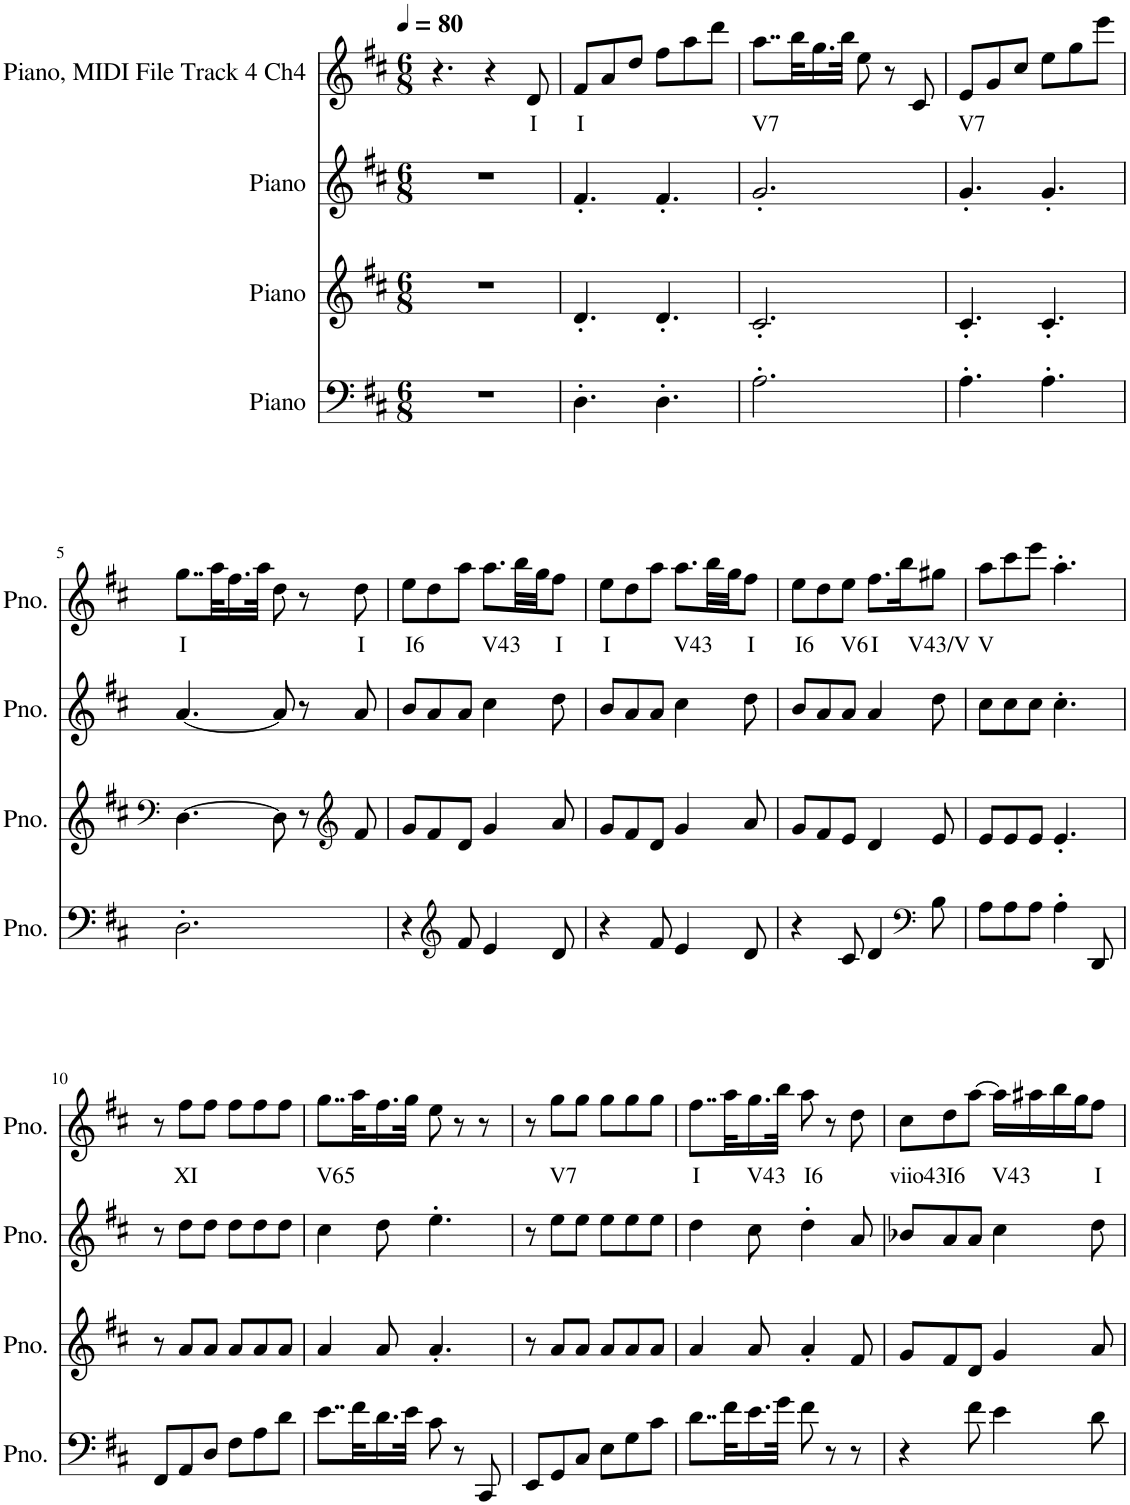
**kern	**kern	**kern	**kern	**text
*part4	*part3	*part2	*part1	*part1
*staff4	*staff3	*staff2	*staff1	*staff1
*I"Piano	*I"Piano	*I"Piano	*I"Piano, MIDI File Track 4 Ch4	*
*I'Pno.	*I'Pno.	*I'Pno.	*I'Pno.	*
*clefF4	*clefG2	*clefG2	*clefG2	*
*k[f#c#]	*k[f#c#]	*k[f#c#]	*k[f#c#]	*
*M6/8	*M6/8	*M6/8	*M6/8	*
*MM80	*MM80	*MM80	*MM80	*
=1	=1	=1	=1	=1
2.r	2.r	2.r	4.r	.
.	.	.	4r	.
!	!	!	!	!LO:LY:b
.	.	.	8d/	I
=2	=2	=2	=2	=2
!	!	!	!	!LO:LY:b
4.D'\	4.d'/	4.f#'/	8f#/L	I
.	.	.	8a/	.
.	.	.	8dd/J	.
4.D'\	4.d'/	4.f#'/	8ff#\L	.
.	.	.	8aa\	.
.	.	.	8ddd\J	.
=3	=3	=3	=3	=3
!	!	!	!	!LO:LY:b
2.A'\	2.c#'/	2.g'/	8..aa\L	V7
.	.	.	32bb\KL	.
.	.	.	16.gg\	.
.	.	.	32bb\JJk	.
.	.	.	8ee\	.
.	.	.	8r	.
.	.	.	8c#/	.
=4	=4	=4	=4	=4
!	!	!	!	!LO:LY:b
4.A'\	4.c#'/	4.g'/	8e/L	V7
.	.	.	8g/	.
.	.	.	8cc#/J	.
4.A'\	4.c#'/	4.g'/	8ee\L	.
.	.	.	8gg\	.
.	.	.	8eee\J	.
!!LO:LB:g=z
=5	=5	=5	=5	=5
*	*clefF4	*	*	*
!	!	!	!	!LO:LY:b
2.D'\	[4.D\	[4.a/	8..gg\L	I
.	.	.	32aa\KL	.
.	.	.	16.ff#\	.
.	.	.	32aa\JJk	.
.	8D\]	8a/]	8dd\	.
.	8r	8r	8r	.
*	*clefG2	*	*	*
!	!	!	!	!LO:LY:b
.	8f#/	8a/	8dd\	I
=6	=6	=6	=6	=6
!	!	!	!	!LO:LY:b
4r	8g/L	8b/L	8ee\L	I6
.	8f#/	8a/	8dd\	.
*clefG2	*	*	*	*
8f#/	8d/J	8a/J	8aa\J	.
!	!	!	!	!LO:LY:b
4e/	4g/	4cc#\	8.aa\L	V43
.	.	.	32bb\LL	.
.	.	.	32gg\JJ	.
!	!	!	!	!LO:LY:b
8d/	8a/	8dd\	8ff#\J	I
=7	=7	=7	=7	=7
!	!	!	!	!LO:LY:b
4r	8g/L	8b/L	8ee\L	I
.	8f#/	8a/	8dd\	.
8f#/	8d/J	8a/J	8aa\J	.
!	!	!	!	!LO:LY:b
4e/	4g/	4cc#\	8.aa\L	V43
.	.	.	32bb\LL	.
.	.	.	32gg\JJ	.
!	!	!	!	!LO:LY:b
8d/	8a/	8dd\	8ff#\J	I
=8	=8	=8	=8	=8
!	!	!	!	!LO:LY:b
4r	8g/L	8b/L	8ee\L	I6
.	8f#/	8a/	8dd\	.
!	!	!	!	!LO:LY:b
8c#/	8e/J	8a/J	8ee\J	V6
!	!	!	!	!LO:LY:b
4d/	4d/	4a/	8.ff#\L	I
.	.	.	16bb\K	.
*clefF4	*	*	*	*
!	!	!	!	!LO:LY:b
8B\	8e/	8dd\	8gg#X\J	V43/V
=9	=9	=9	=9	=9
!	!	!	!	!LO:LY:b
8A\L	8e/L	8cc#\L	8aa\L	V
8A\	8e/	8cc#\	8ccc#\	.
8A\J	8e/J	8cc#\J	8eee\J	.
4A'\	4.e'/	4.cc#'\	4.aa'\	.
8DD/	.	.	.	.
!!LO:LB:g=z
=10	=10	=10	=10	=10
8FF#/L	8r	8r	8r	.
!	!	!	!	!LO:LY:b
8AA/	8a/L	8dd\L	8ff#\L	XI
8D/J	8a/J	8dd\J	8ff#\J	.
8F#\L	8a/L	8dd\L	8ff#\L	.
8A\	8a/	8dd\	8ff#\	.
8d\J	8a/J	8dd\J	8ff#\J	.
=11	=11	=11	=11	=11
!	!	!	!	!LO:LY:b
8..e\L	4a/	4cc#\	8..gg\L	V65
32f#\KL	.	.	32aa\KL	.
16.d\	8a/	8dd\	16.ff#\	.
32e\JJk	.	.	32gg\JJk	.
8c#\	4.a'/	4.ee'\	8ee\	.
8r	.	.	8r	.
8CC#/	.	.	8r	.
=12	=12	=12	=12	=12
8EE/L	8r	8r	8r	.
!	!	!	!	!LO:LY:b
8GG/	8a/L	8ee\L	8gg\L	V7
8C#/J	8a/J	8ee\J	8gg\J	.
8E\L	8a/L	8ee\L	8gg\L	.
8G\	8a/	8ee\	8gg\	.
8c#\J	8a/J	8ee\J	8gg\J	.
=13	=13	=13	=13	=13
!	!	!	!	!LO:LY:b
8..d\L	4a/	4dd\	8..ff#\L	I
32f#\KL	.	.	32aa\KL	.
!	!	!	!	!LO:LY:b
16.e\	8a/	8cc#\	16.gg\	V43
32g\JJk	.	.	32bb\JJk	.
!	!	!	!	!LO:LY:b
8f#\	4a'/	4dd'\	8aa\	I6
8r	.	.	8r	.
8r	8f#/	8a/	8dd\	.
=14	=14	=14	=14	=14
!	!	!	!	!LO:LY:b
4r	8g/L	8b-X/L	8cc#\L	viio43
!	!	!	!	!LO:LY:b
.	8f#/	8a/	8dd\	I6
8f#\	8d/J	8a/J	[8aa\J	.
!	!	!	!	!LO:LY:b
4e\	4g/	4cc#\	16aa\LL]	V43
.	.	.	16aa#X\	.
.	.	.	16bb\	.
.	.	.	16gg\J	.
!	!	!	!	!LO:LY:b
8d\	8a/	8dd\	8ff#\J	I
=	=	=	=	=
*-	*-	*-	*-	*-
